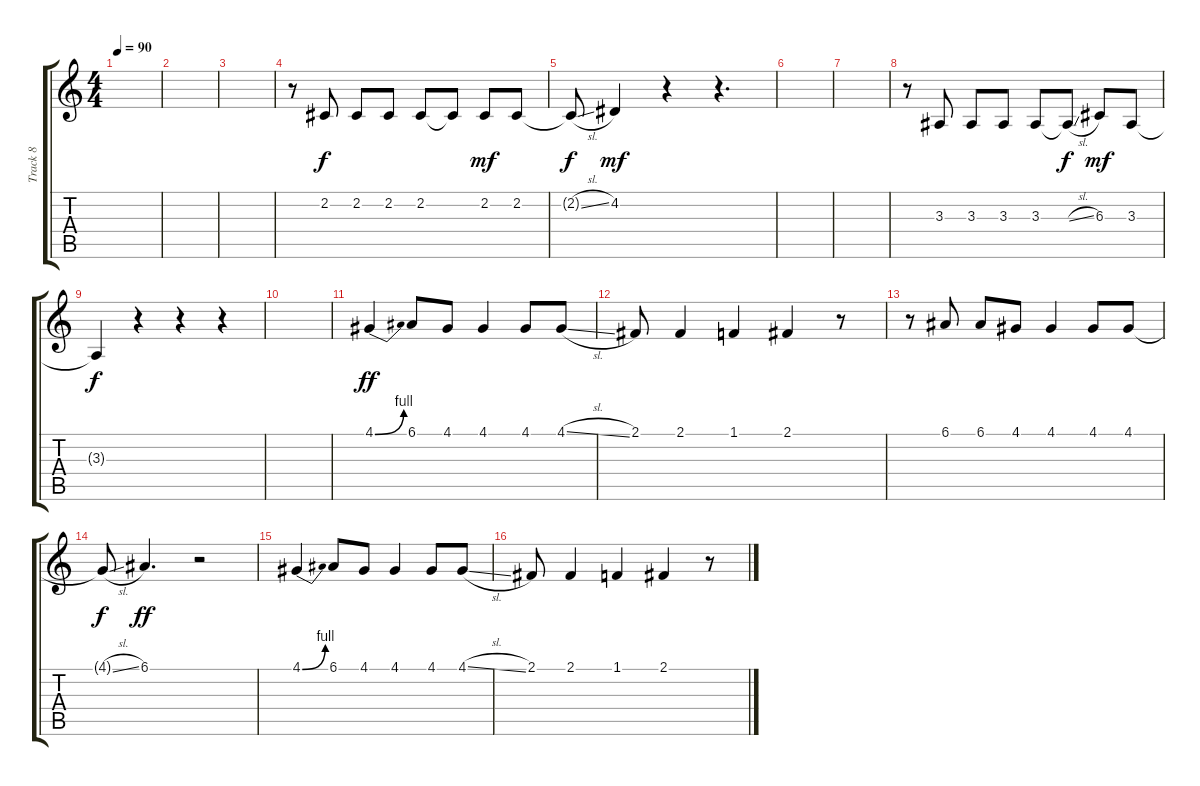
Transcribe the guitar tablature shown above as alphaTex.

\track ("Track 8" "Track 8") {instrument lead1square}
\staff {score tabs}
\tuning (E4 B3 G3 D3 A2 E2) {hide}
\ts (4 4)
\tempo 90
\clef g2
\ks c
|
|
|
r.8 2.2.8 2.2.8 2.2.8 2.2.8 2.2{t}.8{dy f} 2.2.8{dy mf} 2.2.8 |
2.2{sl t}.8{dy f} 4.2.4{dy mf} r.4 r.4{d} |
|
|
r.8 3.3.8 3.3.8 3.3.8 3.3.8 3.3{sl t}.8{dy f} 6.3.8{dy mf} 3.3.8 |
3.3{t}.4{dy f} r.4 r.4 r.4 |
|
4.1{be (bend 0 0 60 4)}.4{dy ff} 6.1.8 4.1.8 4.1.4 4.1.8 4.1{sl}.8 |
2.1.8 2.1.4 1.1.4 2.1.4 r.8 |
r.8 6.1.8 6.1.8 4.1.8 4.1.4 4.1.8 4.1.8 |
4.1{sl t}.8{dy f} 6.1.4{d dy ff} r.2 |
4.1{be (bend 0 0 60 4)}.4 6.1.8 4.1.8 4.1.4 4.1.8 4.1{sl}.8 |
2.1.8 2.1.4 1.1.4 2.1.4 r.8
